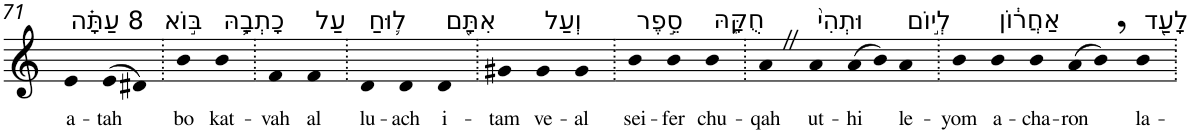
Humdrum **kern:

**kern	**text
*part1	*part1
*staff1	*staff1
*I"Piano	*
*I'Pno	*
!!LO:PB:g=z
*clefG2	*
*k[]	*
=71	=71
!LO:TX:a:t=8 עַתָּ֗ה	!
!	!LO:LY:b
4e	a-
!	!LO:LY:b
(>8e	-tah
8d#X)	.
=72.	=72.
!LO:TX:a:t=בּ֣וֹא	!
!	!LO:LY:b
4b	bo
!LO:TX:a:t=כָתְבָ֥הּ	!
!	!LO:LY:b
4b	kat-
=73.	=73.
!	!LO:LY:b
4f	-vah
!LO:TX:a:t=עַל	!
!	!LO:LY:b
4f	al
=74.	=74.
!LO:TX:a:t=ל֛וּחַ	!
!	!LO:LY:b
4d	lu-
!	!LO:LY:b
4d	-ach
!LO:TX:a:t=אִתָּ֖ם	!
!	!LO:LY:b
4d	i-
=75.	=75.
!	!LO:LY:b
4g#X	-tam
!LO:TX:a:t=וְעַל	!
!	!LO:LY:b
4g#	ve-
!	!LO:LY:b
4g#	-al
=76.	=76.
!LO:TX:a:t=סֵ֣פֶר	!
!	!LO:LY:b
4b	sei-
!	!LO:LY:b
4b	-fer
!LO:TX:a:t=חֻקָּ֑הּ	!
!	!LO:LY:b
4b	chu-
=77.	=77.
!	!LO:LY:b
4aZ	-qah
!LO:TX:a:t=וּתְהִי֙	!
!	!LO:LY:b
4a	ut-
!	!LO:LY:b
(8a	-hi
8b)	.
!LO:TX:a:t=לְי֣וֹם	!
!	!LO:LY:b
4a	le-
=78.	=78.
!	!LO:LY:b
4b	-yom
!LO:TX:a:t=אַחֲר֔וֹן	!
!	!LO:LY:b
4b	a-
!	!LO:LY:b
4b	-cha-
!	!LO:LY:b
(8a	-ron
8b,)	.
!LO:TX:a:t=לָעַ֖ד	!
!	!LO:LY:b
4b	la-
=.	=.
*-	*-
